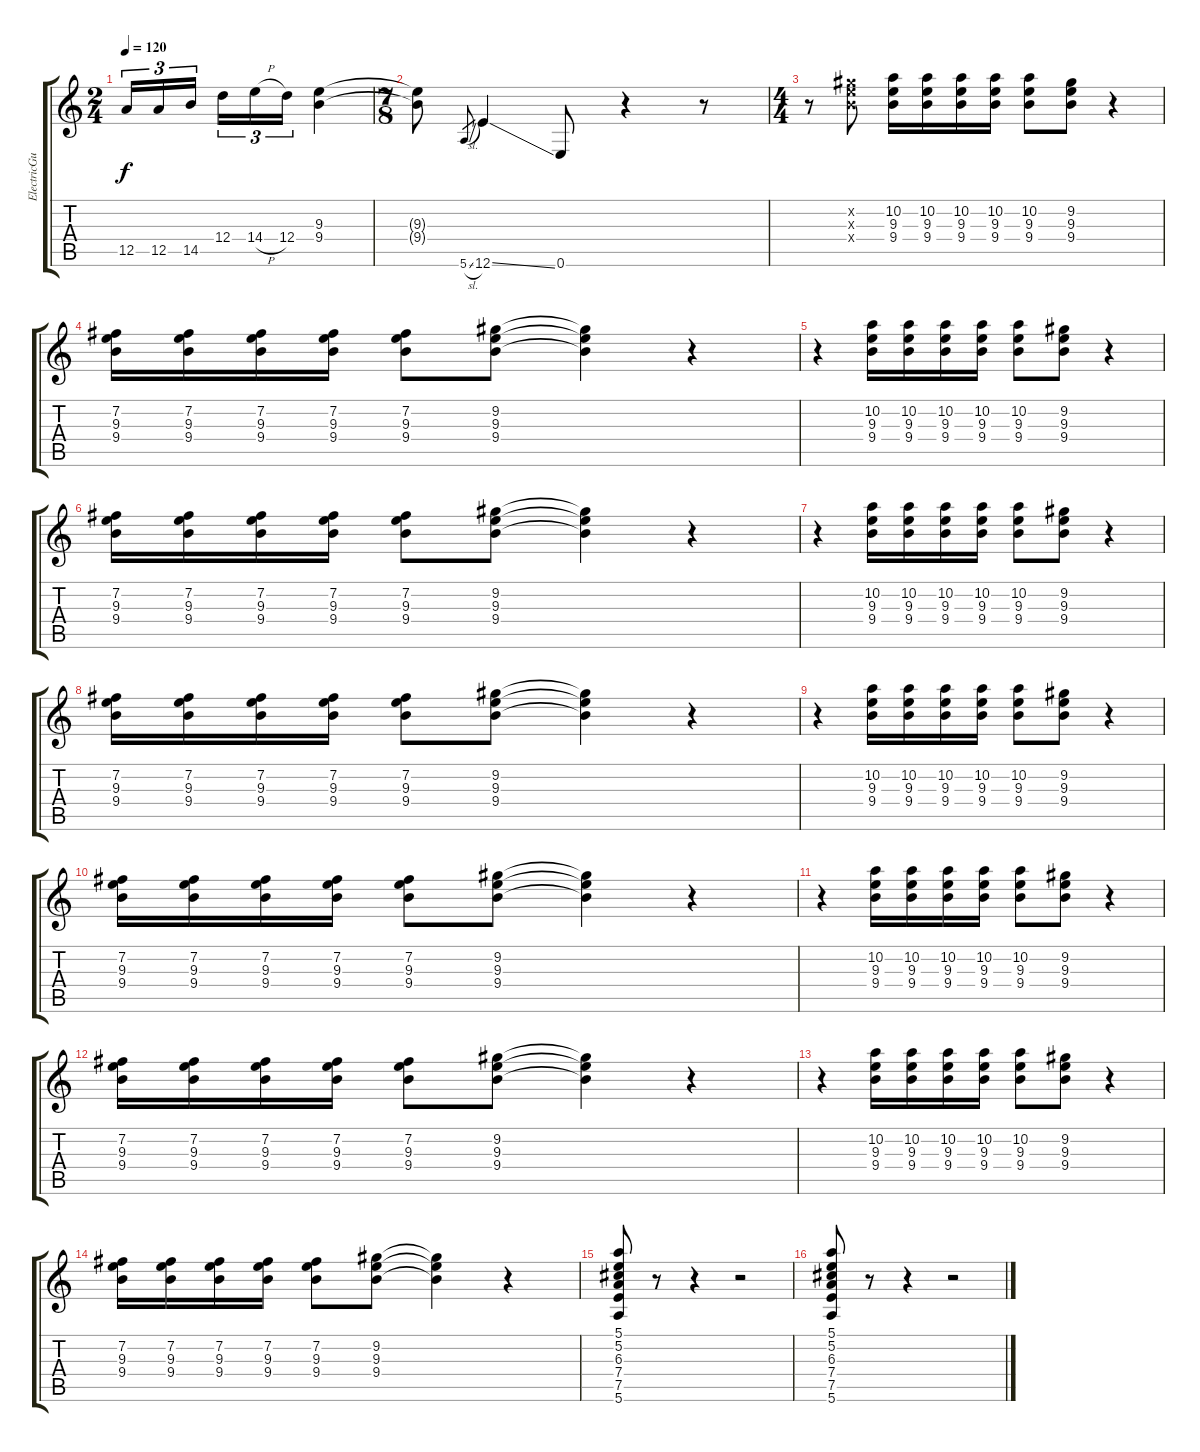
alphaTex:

\track ("ElectricGuitar1" "ElectricGu") {instrument distortionguitar}
\staff {score tabs}
\tuning (E4 B3 G3 D3 A2 E2) {hide}
\ts (2 4)
\tempo 120
\clef g2
\ks c
12.5.16{tu (3 2) dy f instrument distortionguitar} 12.5.16{tu (3 2)} 14.5.16{tu (3 2)} 12.4.16{tu (3 2)} 14.4{h}.16{tu (3 2)} 12.4.16{tu (3 2)} (9.3 9.4).4 |
\ts (7 8)
(9.3{t} 9.4{t}).8 5.6{sl}.8{gr} 12.6{ss}.4 0.6.8 r.4 r.8 |
\ts (4 4)
r.8 (9.2{x} 9.3{x} 9.4{x}).8 (10.2 9.3 9.4).16 (10.2 9.3 9.4).16 (10.2 9.3 9.4).16 (10.2 9.3 9.4).16 (10.2 9.3 9.4).8 (9.2 9.3 9.4).8 r.4 |
(7.2 9.3 9.4).16 (7.2 9.3 9.4).16 (7.2 9.3 9.4).16 (7.2 9.3 9.4).16 (7.2 9.3 9.4).8 (9.2 9.3 9.4).8 (9.2{t} 9.3{t} 9.4{t}).4 r.4 |
r.4 (10.2 9.3 9.4).16 (10.2 9.3 9.4).16 (10.2 9.3 9.4).16 (10.2 9.3 9.4).16 (10.2 9.3 9.4).8 (9.2 9.3 9.4).8 r.4 |
(7.2 9.3 9.4).16 (7.2 9.3 9.4).16 (7.2 9.3 9.4).16 (7.2 9.3 9.4).16 (7.2 9.3 9.4).8 (9.2 9.3 9.4).8 (9.2{t} 9.3{t} 9.4{t}).4 r.4 |
r.4 (10.2 9.3 9.4).16 (10.2 9.3 9.4).16 (10.2 9.3 9.4).16 (10.2 9.3 9.4).16 (10.2 9.3 9.4).8 (9.2 9.3 9.4).8 r.4 |
(7.2 9.3 9.4).16 (7.2 9.3 9.4).16 (7.2 9.3 9.4).16 (7.2 9.3 9.4).16 (7.2 9.3 9.4).8 (9.2 9.3 9.4).8 (9.2{t} 9.3{t} 9.4{t}).4 r.4 |
r.4 (10.2 9.3 9.4).16 (10.2 9.3 9.4).16 (10.2 9.3 9.4).16 (10.2 9.3 9.4).16 (10.2 9.3 9.4).8 (9.2 9.3 9.4).8 r.4 |
(7.2 9.3 9.4).16 (7.2 9.3 9.4).16 (7.2 9.3 9.4).16 (7.2 9.3 9.4).16 (7.2 9.3 9.4).8 (9.2 9.3 9.4).8 (9.2{t} 9.3{t} 9.4{t}).4 r.4 |
r.4 (10.2 9.3 9.4).16 (10.2 9.3 9.4).16 (10.2 9.3 9.4).16 (10.2 9.3 9.4).16 (10.2 9.3 9.4).8 (9.2 9.3 9.4).8 r.4 |
(7.2 9.3 9.4).16 (7.2 9.3 9.4).16 (7.2 9.3 9.4).16 (7.2 9.3 9.4).16 (7.2 9.3 9.4).8 (9.2 9.3 9.4).8 (9.2{t} 9.3{t} 9.4{t}).4 r.4 |
r.4 (10.2 9.3 9.4).16 (10.2 9.3 9.4).16 (10.2 9.3 9.4).16 (10.2 9.3 9.4).16 (10.2 9.3 9.4).8 (9.2 9.3 9.4).8 r.4 |
(7.2 9.3 9.4).16 (7.2 9.3 9.4).16 (7.2 9.3 9.4).16 (7.2 9.3 9.4).16 (7.2 9.3 9.4).8 (9.2 9.3 9.4).8 (9.2{t} 9.3{t} 9.4{t}).4 r.4 |
(5.1 5.2 6.3 7.4 7.5 5.6).8 r.8 r.4 r.2 |
(5.1 5.2 6.3 7.4 7.5 5.6).8 r.8 r.4 r.2
